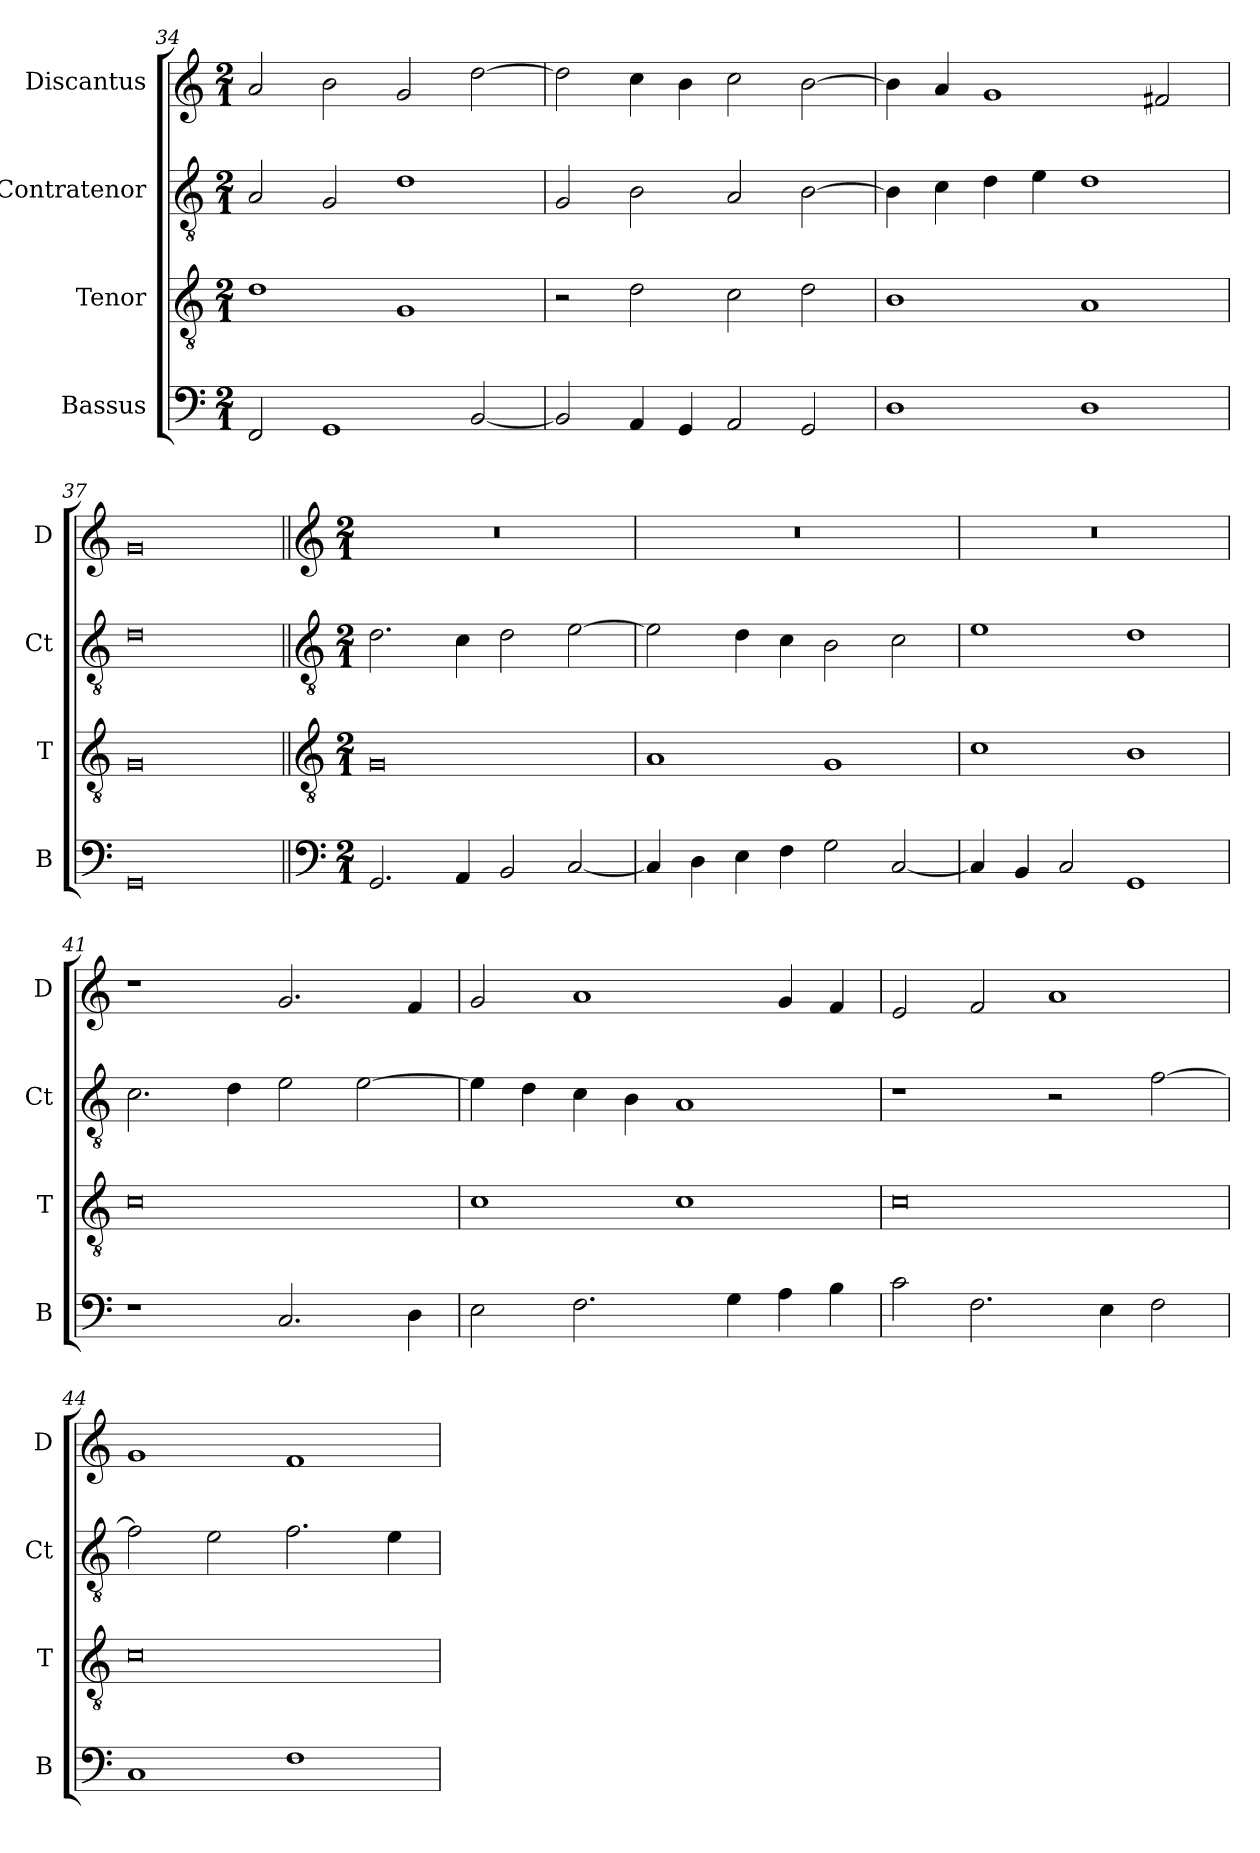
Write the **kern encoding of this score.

**kern	**kern	**kern	**kern
*part4	*part3	*part2	*part1
*staff4	*staff3	*staff2	*staff1
*I"Bassus	*I"Tenor	*I"Contratenor	*I"Discantus
*I'B	*I'T	*I'Ct	*I'D
*clefF4	*clefGv2	*clefGv2	*clefG2
*k[]	*k[]	*k[]	*k[]
*M2/1	*M2/1	*M2/1	*M2/1
=34	=34	=34	=34
2FF/	1d	2A/	2a/
1GG	.	2G/	2b\
.	1G	1d	2g/
[2BB/	.	.	[2dd\
=35	=35	=35	=35
2BB/]	2r	2G/	2dd\]
4AA/	2d\	2B\	4cc\
4GG/	.	.	4b\
2AA/	2c\	2A/	2cc\
2GG/	2d\	[2B\	[2b\
=36	=36	=36	=36
1D	1B	4B\]	4b\]
.	.	4c\	4a/
.	.	4d\	1g
.	.	4e\	.
1D	1A	1d	.
.	.	.	2f#X/
=37	=37	=37	=37
0GG	0G	0d	0g
!!LO:LB:g=z
=38||	=38||	=38||	=38||
*clefF4	*clefGv2	*clefGv2	*clefG2
*k[]	*k[]	*k[]	*k[]
*M2/1	*M2/1	*M2/1	*M2/1
2.GG/	0G	2.d\	0r
4AA/	.	4c\	.
2BB/	.	2d\	.
[2C/	.	[2e\	.
=39	=39	=39	=39
4C/]	1A	2e\]	0r
4D\	.	.	.
4E\	.	4d\	.
4F\	.	4c\	.
2G\	1G	2B\	.
[2C/	.	2c\	.
=40	=40	=40	=40
4C/]	1c	1e	0r
4BB/	.	.	.
2C/	.	.	.
1GG	1B	1d	.
=41	=41	=41	=41
1r	0c	2.c\	1r
.	.	4d\	.
2.C/	.	2e\	2.g/
.	.	[2e\	.
4D\	.	.	4f/
=42	=42	=42	=42
2E\	1c	4e\]	2g/
.	.	4d\	.
2.F\	.	4c\	1a
.	.	4B\	.
.	1c	1A	.
4G\	.	.	.
4A\	.	.	4g/
4B\	.	.	4f/
=43	=43	=43	=43
2c\	0c	1r	2e/
2.F\	.	.	2f/
.	.	2r	1a
4E\	.	.	.
2F\	.	[2f\	.
=44	=44	=44	=44
1C	0c	2f\]	1g
.	.	2e\	.
1F	.	2.f\	1f
.	.	4e\	.
=	=	=	=
*-	*-	*-	*-
